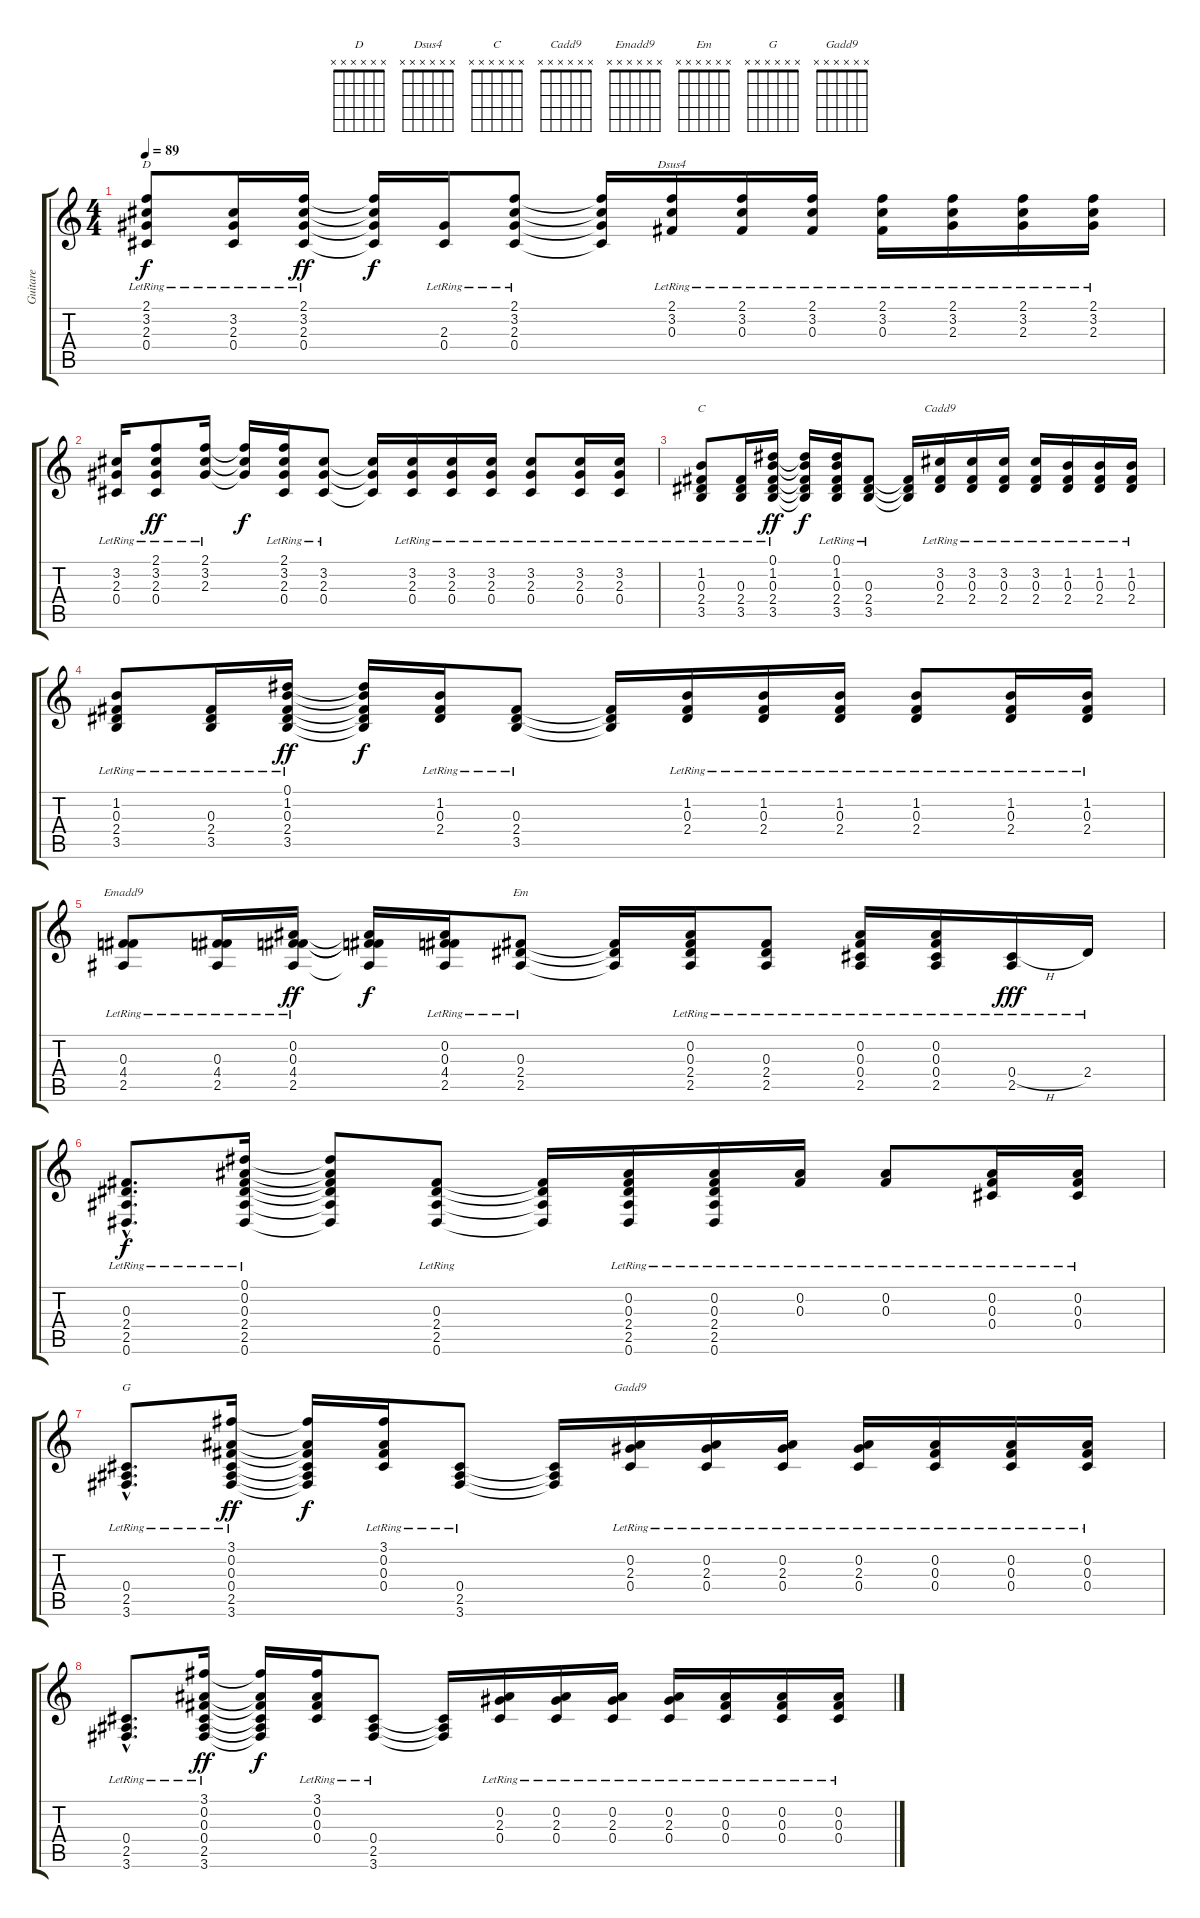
\track ("Guitare" "Guitare") {instrument acousticguitarsteel}
\staff {score tabs}
\tuning (Eb4 Bb3 Gb3 Db3 Ab2 Eb2) {hide}
\chord ("D" x x x x x x) {firstfret 0}
\chord ("Dsus4" x x x x x x) {firstfret 0}
\chord ("C" x x x x x x) {firstfret 0}
\chord ("Cadd9" x x x x x x) {firstfret 0}
\chord ("Emadd9" x x x x x x) {firstfret 0}
\chord ("Em" x x x x x x) {firstfret 0}
\chord ("G" x x x x x x) {firstfret 0}
\chord ("Gadd9" x x x x x x) {firstfret 0}
\ts (4 4)
\tempo 89
\clef g2
\ks c
(2.1{lr} 3.2{lr} 2.3{lr} 0.4{lr}).8{ch "D" dy f} (3.2{lr} 2.3{lr} 0.4{lr}).16 (2.1{lr} 3.2{lr} 2.3{lr} 0.4{lr}).16{dy ff} (2.1{t} 3.2{t} 2.3{t} 0.4{t}).16{dy f} (2.3{lr} 0.4{lr}).16 (2.1{lr} 3.2{lr} 2.3{lr} 0.4{lr}).8 (2.1{t} 3.2{t} 2.3{t} 0.4{t}).16 (2.1{lr} 3.2{lr} 0.3{lr}).16{ch "Dsus4"} (2.1{lr} 3.2{lr} 0.3{lr}).16 (2.1{lr} 3.2{lr} 0.3{lr}).16 (2.1{lr} 3.2{lr} 0.3{lr}).16 (2.1{lr} 3.2{lr} 2.3{lr}).16 (2.1{lr} 3.2{lr} 2.3{lr}).16 (2.1{lr} 3.2{lr} 2.3{lr}).16 |
(3.2{lr} 2.3{lr} 0.4{lr}).16 (2.1{lr} 3.2{lr} 2.3{lr} 0.4{lr}).8{dy ff} (2.1{lr} 3.2{lr} 2.3{lr}).16 (2.1{t} 3.2{t} 2.3{t}).16{dy f} (2.1{lr} 3.2{lr} 2.3{lr} 0.4{lr}).16 (3.2{lr} 2.3{lr} 0.4{lr}).8 (3.2{t} 2.3{t} 0.4{t}).16 (3.2{lr} 2.3{lr} 0.4{lr}).16 (3.2{lr} 2.3{lr} 0.4{lr}).16 (3.2{lr} 2.3{lr} 0.4{lr}).16 (3.2{lr} 2.3{lr} 0.4{lr}).8 (3.2{lr} 2.3{lr} 0.4{lr}).16 (3.2{lr} 2.3{lr} 0.4{lr}).16 |
(1.2{lr} 0.3{lr} 2.4{lr} 3.5{lr}).8{ch "C"} (0.3{lr} 2.4{lr} 3.5{lr}).16 (0.1{lr} 1.2{lr} 0.3{lr} 2.4{lr} 3.5{lr}).16{dy ff} (0.1{t} 1.2{t} 0.3{t} 2.4{t} 3.5{t}).16{dy f} (0.1{lr} 1.2{lr} 0.3{lr} 2.4{lr} 3.5{lr}).16 (0.3{lr} 2.4{lr} 3.5{lr}).8 (0.3{t} 2.4{t} 3.5{t}).16 (3.2{lr} 0.3{lr} 2.4{lr}).16{ch "Cadd9"} (3.2{lr} 0.3{lr} 2.4{lr}).16 (3.2{lr} 0.3{lr} 2.4{lr}).16 (3.2{lr} 0.3{lr} 2.4{lr}).16 (1.2{lr} 0.3{lr} 2.4{lr}).16 (1.2{lr} 0.3{lr} 2.4{lr}).16 (1.2{lr} 0.3{lr} 2.4{lr}).16 |
(1.2{lr} 0.3{lr} 2.4{lr} 3.5{lr}).8 (0.3{lr} 2.4{lr} 3.5{lr}).16 (0.1{lr} 1.2{lr} 0.3{lr} 2.4{lr} 3.5{lr}).16{dy ff} (0.1{t} 1.2{t} 0.3{t} 2.4{t} 3.5{t}).16{dy f} (1.2{lr} 0.3{lr} 2.4{lr}).16 (0.3{lr} 2.4{lr} 3.5{lr}).8 (0.3{t} 2.4{t} 3.5{t}).16 (1.2{lr} 0.3{lr} 2.4{lr}).16 (1.2{lr} 0.3{lr} 2.4{lr}).16 (1.2{lr} 0.3{lr} 2.4{lr}).16 (1.2{lr} 0.3{lr} 2.4{lr}).8 (1.2{lr} 0.3{lr} 2.4{lr}).16 (1.2{lr} 0.3{lr} 2.4{lr}).16 |
(0.3{lr} 4.4{lr} 2.5{lr}).8{ch "Emadd9"} (0.3{lr} 4.4{lr} 2.5{lr}).16 (0.2{lr} 0.3{lr} 4.4{lr} 2.5{lr}).16{dy ff} (0.2{t} 0.3{t} 4.4{t} 2.5{t}).16{dy f} (0.2{lr} 0.3{lr} 4.4{lr} 2.5{lr}).16 (0.3{lr} 2.4{lr} 2.5{lr}).8{ch "Em"} (0.3{t} 2.4{t} 2.5{t}).16 (0.2{lr} 0.3{lr} 2.4{lr} 2.5{lr}).16 (0.3{lr} 2.4{lr} 2.5{lr}).8 (0.2{lr} 0.3{lr} 0.4{lr} 2.5{lr}).16 (0.2{lr} 0.3{lr} 0.4{lr} 2.5{lr}).16 (0.4{h} 2.5{lr}).16{dy fff} 2.4{lr}.16 |
(0.3{hac lr} 2.4{hac lr} 2.5{hac lr} 0.6{hac lr}).8{d dy f} (0.1{lr} 0.2{lr} 0.3{lr} 2.4{lr} 2.5{lr} 0.6{lr}).16 (0.1{t} 0.2{t} 0.3{t} 2.4{t} 2.5{t} 0.6{t}).8 (0.3{lr} 2.4{lr} 2.5{lr} 0.6{lr}).8 (0.3{t} 2.4{t} 2.5{t} 0.6{t}).16 (0.2{lr} 0.3{lr} 2.4{lr} 2.5{lr} 0.6{lr}).16 (0.2{lr} 0.3{lr} 2.4{lr} 2.5{lr} 0.6{lr}).16 (0.2{lr} 0.3{lr}).16 (0.2{lr} 0.3{lr}).8 (0.2{lr} 0.3{lr} 0.4{lr}).16 (0.2{lr} 0.3{lr} 0.4{lr}).16 |
(0.4{hac lr} 2.5{hac lr} 3.6{hac lr}).8{d ch "G"} (3.1{lr} 0.2{lr} 0.3{lr} 0.4{lr} 2.5{lr} 3.6{lr}).16{dy ff} (3.1{t} 0.2{t} 0.3{t} 0.4{t} 2.5{t} 3.6{t}).16{dy f} (3.1{lr} 0.2{lr} 0.3{lr} 0.4{lr}).16 (0.4{lr} 2.5{lr} 3.6{lr}).8 (0.4{t} 2.5{t} 3.6{t}).16 (0.2{lr} 2.3{lr} 0.4{lr}).16{ch "Gadd9"} (0.2{lr} 2.3{lr} 0.4{lr}).16 (0.2{lr} 2.3{lr} 0.4{lr}).16 (0.2{lr} 2.3{lr} 0.4{lr}).16 (0.2{lr} 0.3{lr} 0.4{lr}).16 (0.2{lr} 0.3{lr} 0.4{lr}).16 (0.2{lr} 0.3{lr} 0.4{lr}).16 |
(0.4{hac lr} 2.5{hac lr} 3.6{hac lr}).8{d} (3.1{lr} 0.2{lr} 0.3{lr} 0.4{lr} 2.5{lr} 3.6{lr}).16{dy ff} (3.1{t} 0.2{t} 0.3{t} 0.4{t} 2.5{t} 3.6{t}).16{dy f} (3.1{lr} 0.2{lr} 0.3{lr} 0.4{lr}).16 (0.4{lr} 2.5{lr} 3.6{lr}).8 (0.4{t} 2.5{t} 3.6{t}).16 (0.2{lr} 2.3{lr} 0.4{lr}).16 (0.2{lr} 2.3{lr} 0.4{lr}).16 (0.2{lr} 2.3{lr} 0.4{lr}).16 (0.2{lr} 2.3{lr} 0.4{lr}).16 (0.2{lr} 0.3{lr} 0.4{lr}).16 (0.2{lr} 0.3{lr} 0.4{lr}).16 (0.2{lr} 0.3{lr} 0.4{lr}).16
